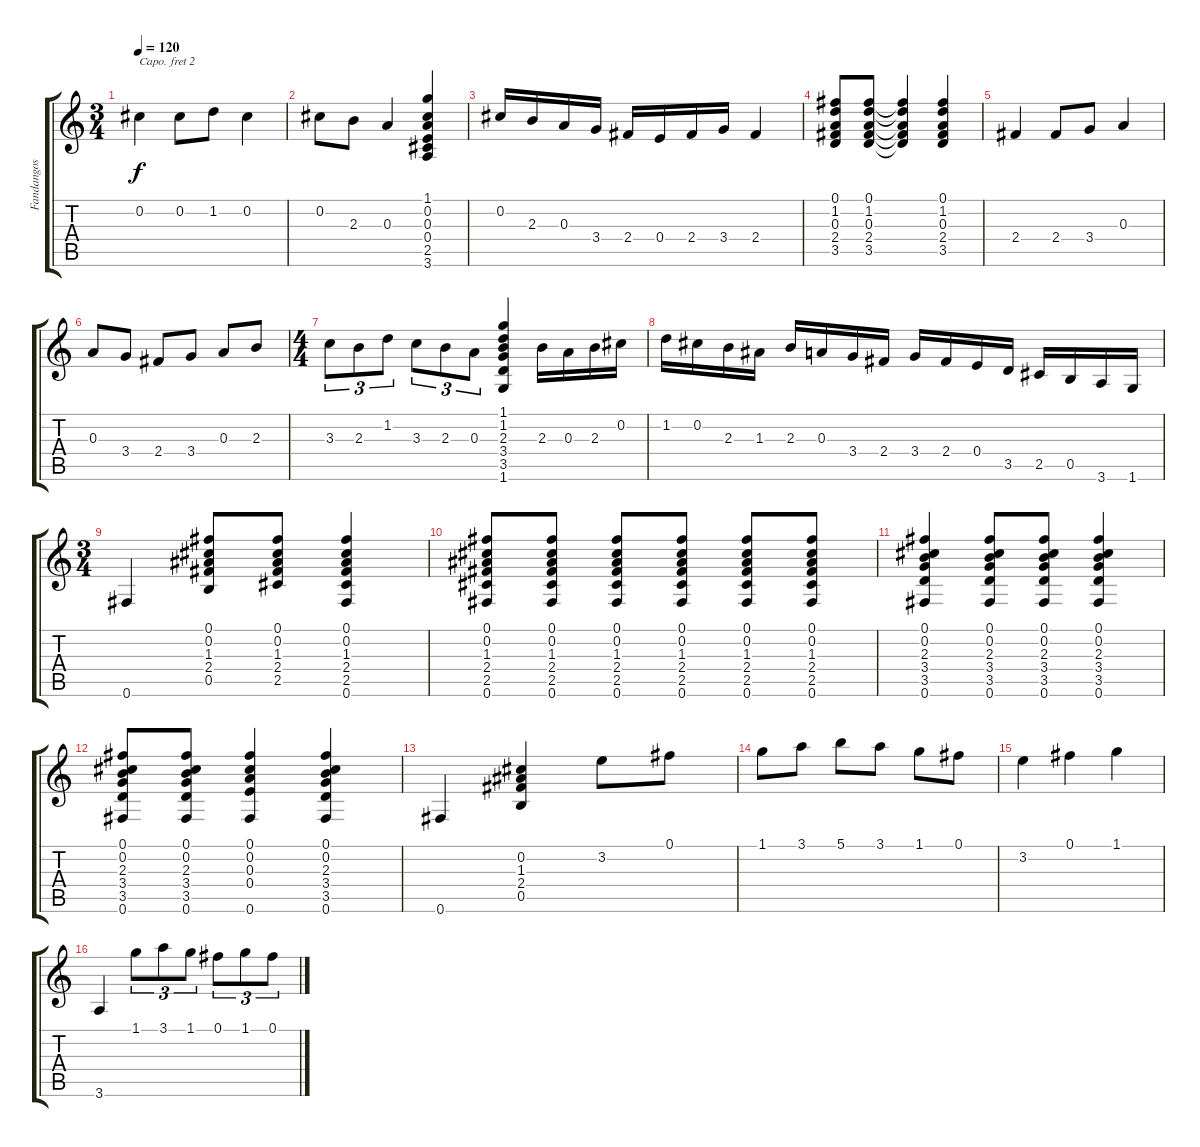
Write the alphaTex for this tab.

\track ("Fandangos de Huelva" "Fandangos ") {instrument acousticguitarnylon}
\staff {score tabs}
\capo 2
\tuning (E4 B3 G3 D3 A2 E2) {hide}
\ts (3 4)
\tempo 120
\clef g2
\ks c
0.2.4{dy f} 0.2.8 1.2.8 0.2.4 |
0.2.8 2.3.8 0.3.4 (1.1 0.2 0.3 0.4 2.5 3.6).4 |
0.2.16 2.3.16 0.3.16 3.4.16 2.4.16 0.4.16 2.4.16 3.4.16 2.4.4 |
(0.1 1.2 0.3 2.4 3.5).8 (0.1 1.2 0.3 2.4 3.5).8 (0.1{t} 1.2{t} 0.3{t} 2.4{t} 3.5{t}).4 (0.1 1.2 0.3 2.4 3.5).4 |
2.4.4 2.4.8 3.4.8 0.3.4 |
0.3.8 3.4.8 2.4.8 3.4.8 0.3.8 2.3.8 |
\ts (4 4)
3.3.8{tu (3 2)} 2.3.8{tu (3 2)} 1.2.8{tu (3 2)} 3.3.8{tu (3 2)} 2.3.8{tu (3 2)} 0.3.8{tu (3 2)} (1.1 1.2 2.3 3.4 3.5 1.6).4 2.3.16 0.3.16 2.3.16 0.2.16 |
1.2.16 0.2.16 2.3.16 1.3.16 2.3.16 0.3.16 3.4.16 2.4.16 3.4.16 2.4.16 0.4.16 3.5.16 2.5.16 0.5.16 3.6.16 1.6.16 |
\ts (3 4)
0.6.4 (0.1 0.2 1.3 2.4 0.5).8 (0.1 0.2 1.3 2.4 2.5).8 (0.1 0.2 1.3 2.4 2.5 0.6).4 |
(0.1 0.2 1.3 2.4 2.5 0.6).8 (0.1 0.2 1.3 2.4 2.5 0.6).8 (0.1 0.2 1.3 2.4 2.5 0.6).8 (0.1 0.2 1.3 2.4 2.5 0.6).8 (0.1 0.2 1.3 2.4 2.5 0.6).8 (0.1 0.2 1.3 2.4 2.5 0.6).8 |
(0.1 0.2 2.3 3.4 3.5 0.6).4 (0.1 0.2 2.3 3.4 3.5 0.6).8 (0.1 0.2 2.3 3.4 3.5 0.6).8 (0.1 0.2 2.3 3.4 3.5 0.6).4 |
(0.1 0.2 2.3 3.4 3.5 0.6).8 (0.1 0.2 2.3 3.4 3.5 0.6).8 (0.1 0.2 0.3 0.4 0.6).4 (0.1 0.2 2.3 3.4 3.5 0.6).4 |
0.6.4 (0.2 1.3 2.4 0.5).4 3.2.8 0.1.8 |
1.1.8 3.1.8 5.1.8 3.1.8 1.1.8 0.1.8 |
3.2.4 0.1.4 1.1.4 |
3.6.4 1.1.8{tu (3 2)} 3.1.8{tu (3 2)} 1.1.8{tu (3 2)} 0.1.8{tu (3 2)} 1.1.8{tu (3 2)} 0.1.8{tu (3 2)}
